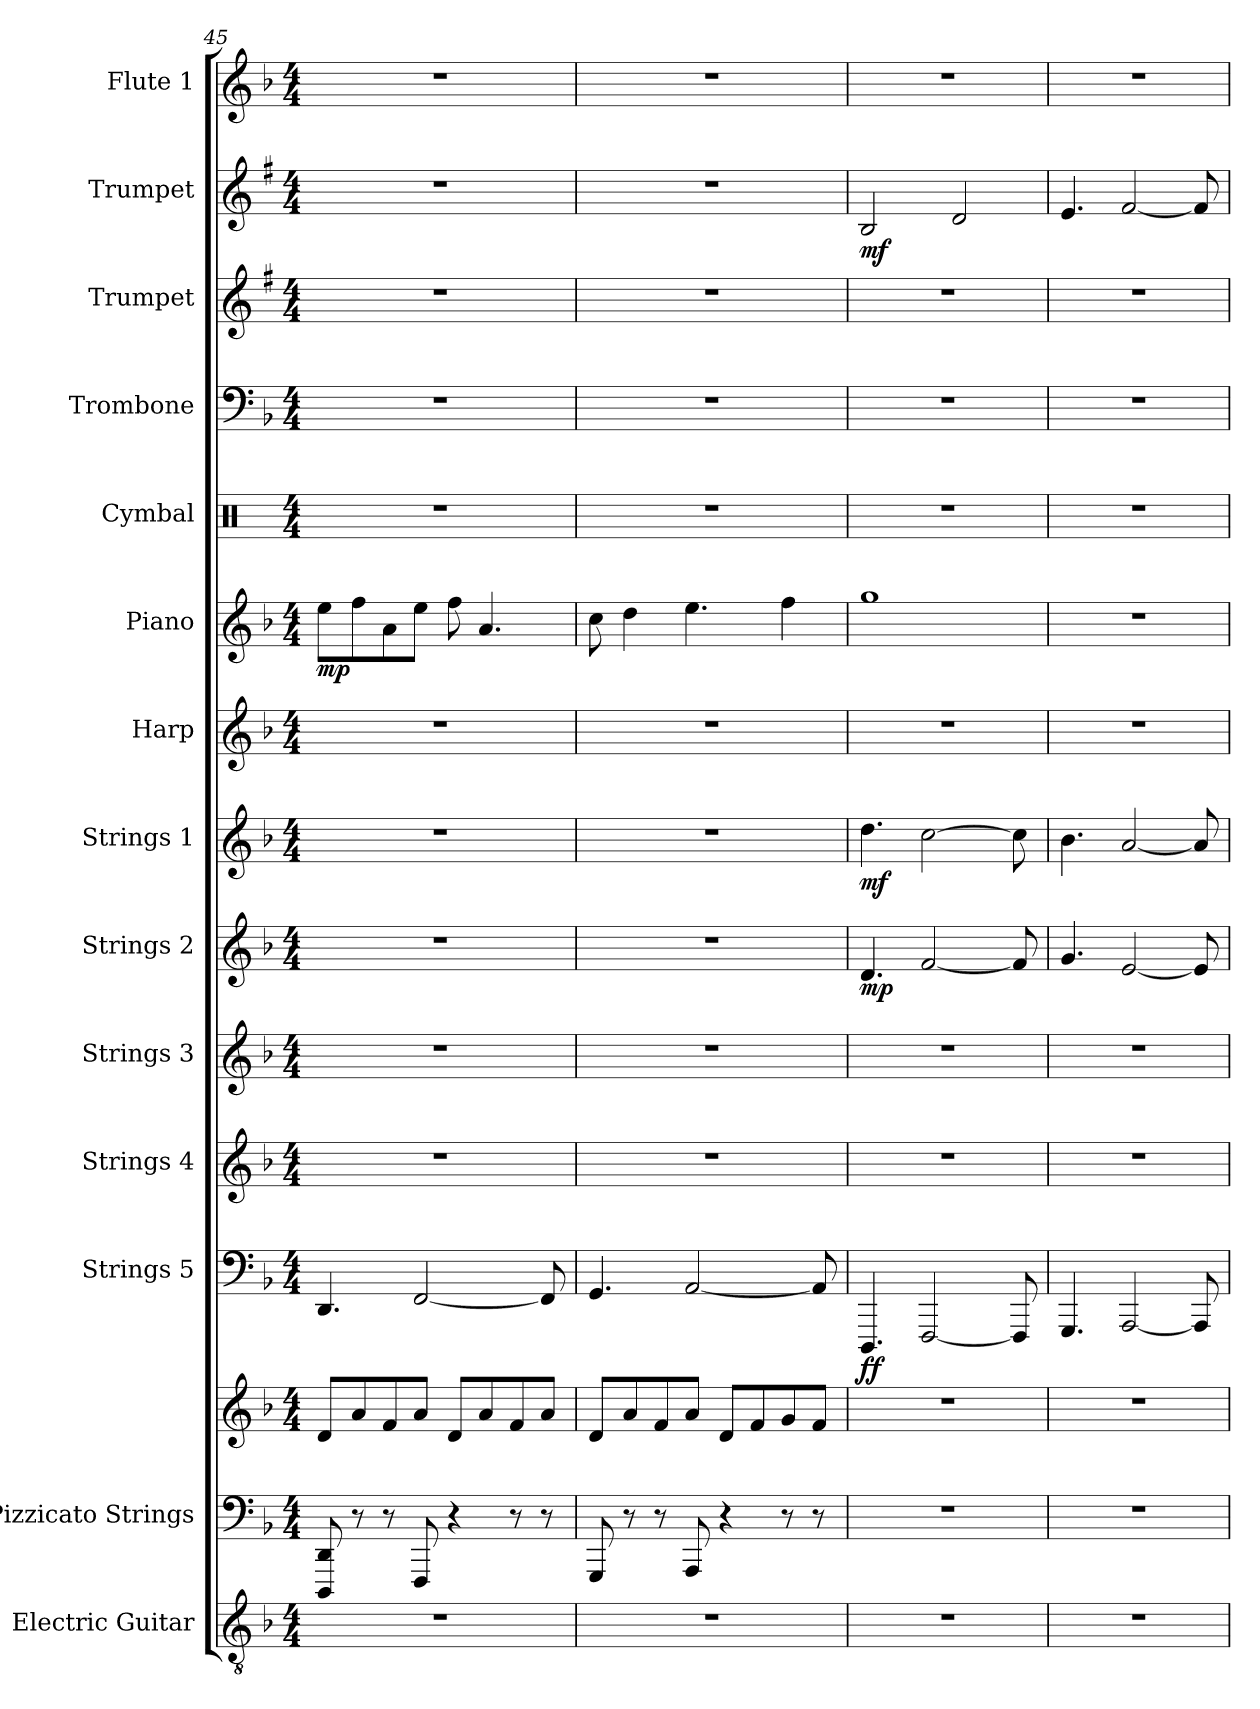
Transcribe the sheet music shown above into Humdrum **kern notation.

**kern	**kern	**kern	**kern	**dynam	**kern	**kern	**kern	**dynam	**kern	**dynam	**kern	**kern	**dynam	**kern	**kern	**kern	**kern	**dynam	**kern
*part14	*part13	*part13	*part12	*part12	*part11	*part10	*part9	*part9	*part8	*part8	*part7	*part6	*part6	*part5	*part4	*part3	*part2	*part2	*part1
*staff15	*staff14	*staff13	*staff12	*staff12	*staff11	*staff10	*staff9	*staff9	*staff8	*staff8	*staff7	*staff6	*staff6	*staff5	*staff4	*staff3	*staff2	*staff2	*staff1
*I"Electric Guitar	*I"Pizzicato Strings	*	*I"Strings 5	*	*I"Strings 4	*I"Strings 3	*I"Strings 2	*	*I"Strings 1	*	*I"Harp	*I"Piano	*	*I"Cymbal	*I"Trombone	*I"Trumpet	*I"Trumpet	*	*I"Flute 1
*I'El. Guit.	*I'Pizz. St.	*	*I'St. 5	*	*I'St. 4	*I'St. 3	*I'St. 2	*	*I'St. 1	*	*I'Hrp.	*I'Pno.	*	*I'Cym.	*I'Tbn.	*I'Tpt.	*I'Tpt.	*	*I'Fl. 1
*clefGv2	*clefF4	*clefG2	*clefF4	*	*clefG2	*clefG2	*clefG2	*	*clefG2	*	*clefG2	*clefG2	*	*clefX	*clefF4	*clefG2	*clefG2	*	*clefG2
*	*	*	*	*	*	*	*	*	*	*	*	*	*	*	*	*ITrd1c2	*ITrd1c2	*	*
*k[b-]	*k[b-]	*k[b-]	*k[b-]	*	*k[b-]	*k[b-]	*k[b-]	*	*k[b-]	*	*k[b-]	*k[b-]	*	*k[]	*k[b-]	*k[b-]	*k[b-]	*	*k[b-]
*M4/4	*M4/4	*M4/4	*M4/4	*	*M4/4	*M4/4	*M4/4	*	*M4/4	*	*M4/4	*M4/4	*	*M4/4	*M4/4	*M4/4	*M4/4	*	*M4/4
=45	=45	=45	=45	=45	=45	=45	=45	=45	=45	=45	=45	=45	=45	=45	=45	=45	=45	=45	=45
!	!	!	!	!	!	!	!	!	!	!	!	!	!LO:DY:b	!	!	!	!	!	!
1r	8DDD/ 8DD/	8d/L	4.DD/	.	1r	1r	1r	.	1r	.	1r	8ee\L	mp	1r	1r	1r	1r	.	1r
.	8r	8a/	.	.	.	.	.	.	.	.	.	8ff\	.	.	.	.	.	.	.
.	8r	8f/	.	.	.	.	.	.	.	.	.	8a\	.	.	.	.	.	.	.
.	8FFF/	8a/J	[2FF/	.	.	.	.	.	.	.	.	8ee\J	.	.	.	.	.	.	.
.	4r	8d/L	.	.	.	.	.	.	.	.	.	8ff\	.	.	.	.	.	.	.
.	.	8a/	.	.	.	.	.	.	.	.	.	4.a/	.	.	.	.	.	.	.
.	8r	8f/	.	.	.	.	.	.	.	.	.	.	.	.	.	.	.	.	.
.	8r	8a/J	8FF/]	.	.	.	.	.	.	.	.	.	.	.	.	.	.	.	.
=46	=46	=46	=46	=46	=46	=46	=46	=46	=46	=46	=46	=46	=46	=46	=46	=46	=46	=46	=46
1r	8GGG/	8d/L	4.GG/	.	1r	1r	1r	.	1r	.	1r	8cc\	.	1r	1r	1r	1r	.	1r
.	8r	8a/	.	.	.	.	.	.	.	.	.	4dd\	.	.	.	.	.	.	.
.	8r	8f/	.	.	.	.	.	.	.	.	.	.	.	.	.	.	.	.	.
.	8AAA/	8a/J	[2AA/	.	.	.	.	.	.	.	.	4.ee\	.	.	.	.	.	.	.
.	4r	8d/L	.	.	.	.	.	.	.	.	.	.	.	.	.	.	.	.	.
.	.	8f/	.	.	.	.	.	.	.	.	.	.	.	.	.	.	.	.	.
.	8r	8g/	.	.	.	.	.	.	.	.	.	4ff\	.	.	.	.	.	.	.
.	8r	8f/J	8AA/]	.	.	.	.	.	.	.	.	.	.	.	.	.	.	.	.
!!LO:LB:g=z
=47	=47	=47	=47	=47	=47	=47	=47	=47	=47	=47	=47	=47	=47	=47	=47	=47	=47	=47	=47
!	!	!	!	!LO:DY:b	!	!	!	!LO:DY:b	!	!LO:DY:b	!	!	!	!	!	!	!	!LO:DY:b	!
1r	1r	1r	4.DDD/	ff	1r	1r	4.d/	mp	4.dd\	mf	1r	1gg	.	1r	1r	1r	2A/	mf	1r
.	.	.	[2FFF/	.	.	.	[2f/	.	[2cc\	.	.	.	.	.	.	.	.	.	.
.	.	.	.	.	.	.	.	.	.	.	.	.	.	.	.	.	2c/	.	.
.	.	.	8FFF/]	.	.	.	8f/]	.	8cc\]	.	.	.	.	.	.	.	.	.	.
=48	=48	=48	=48	=48	=48	=48	=48	=48	=48	=48	=48	=48	=48	=48	=48	=48	=48	=48	=48
1r	1r	1r	4.GGG/	.	1r	1r	4.g/	.	4.b-\	.	1r	1r	.	1r	1r	1r	4.d/	.	1r
.	.	.	[2AAA/	.	.	.	[2e/	.	[2a/	.	.	.	.	.	.	.	[2e/	.	.
.	.	.	8AAA/]	.	.	.	8e/]	.	8a/]	.	.	.	.	.	.	.	8e/]	.	.
=	=	=	=	=	=	=	=	=	=	=	=	=	=	=	=	=	=	=	=
*-	*-	*-	*-	*-	*-	*-	*-	*-	*-	*-	*-	*-	*-	*-	*-	*-	*-	*-	*-
